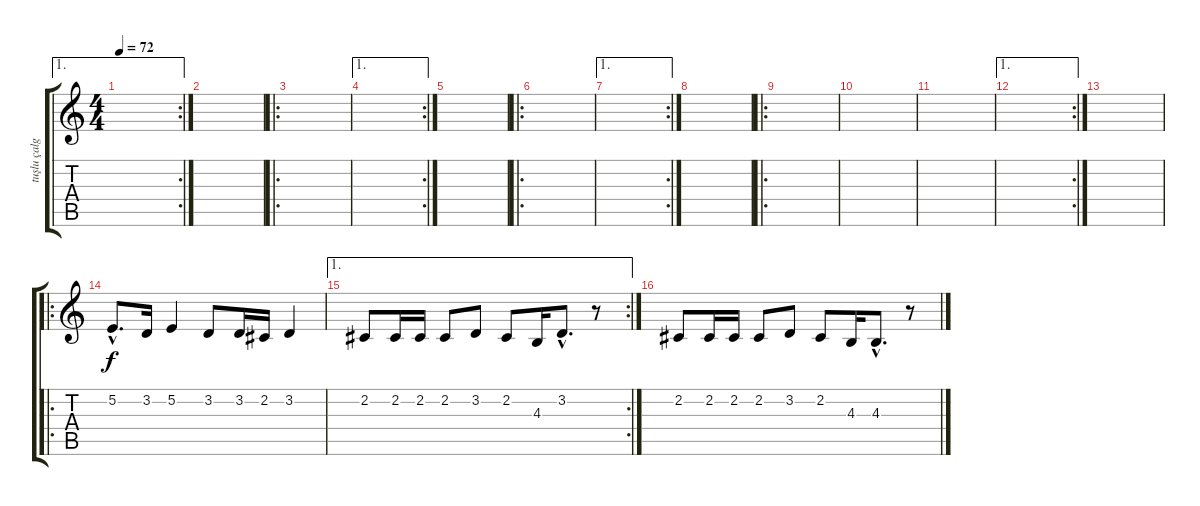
\track ("tuşlu çalgı (keyboard)" "tuşlu çalg") {instrument tinklebell}
\staff {score tabs}
\tuning (E4 B3 G3 D3 A2 E2) {hide}
\ae 1
\rc 2
\ts (4 4)
\tempo 72
\clef g2
\ks c
|
|
\ro
|
\ae 1
\rc 2
|
|
\ro
|
\ae 1
\rc 2
|
|
\ro
|
|
|
\ae 1
\rc 2
|
|
\ro
5.2{hac}.8{d} 3.2.16 5.2.4 3.2.8 3.2.16 2.2.16 3.2.4 |
\ae 1
\rc 2
2.2.8 2.2.16 2.2.16 2.2.8 3.2.8 2.2.8 4.3.16 3.2{hac}.8{d} r.8 |
2.2.8 2.2.16 2.2.16 2.2.8 3.2.8 2.2.8 4.3.16 4.3{hac}.8{d} r.8
